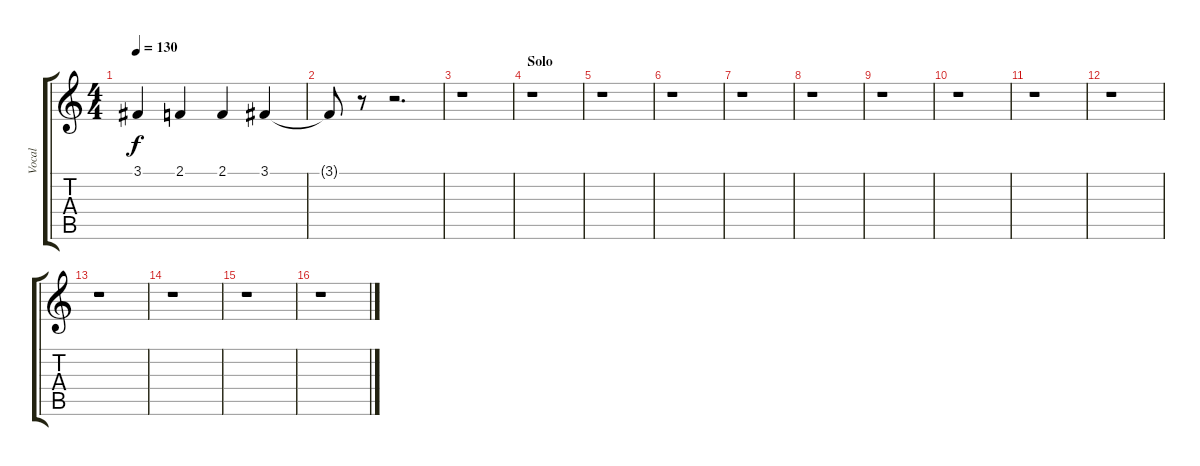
\track ("Vocal" "Vocal") {instrument frenchhorn}
\staff {score tabs}
\tuning (Eb4 Bb3 Gb3 Db3 Ab2 Eb2) {hide}
\ts (4 4)
\tempo 130
\clef g2
\ks c
3.1.4{dy f} 2.1.4 2.1.4 3.1.4 |
3.1{t}.8 r.8 r.2{d} |
r.1 |
\section ("" "Solo")
r.1 |
r.1 |
r.1 |
r.1 |
r.1 |
r.1 |
r.1 |
r.1 |
r.1 |
r.1 |
r.1 |
r.1 |
r.1
